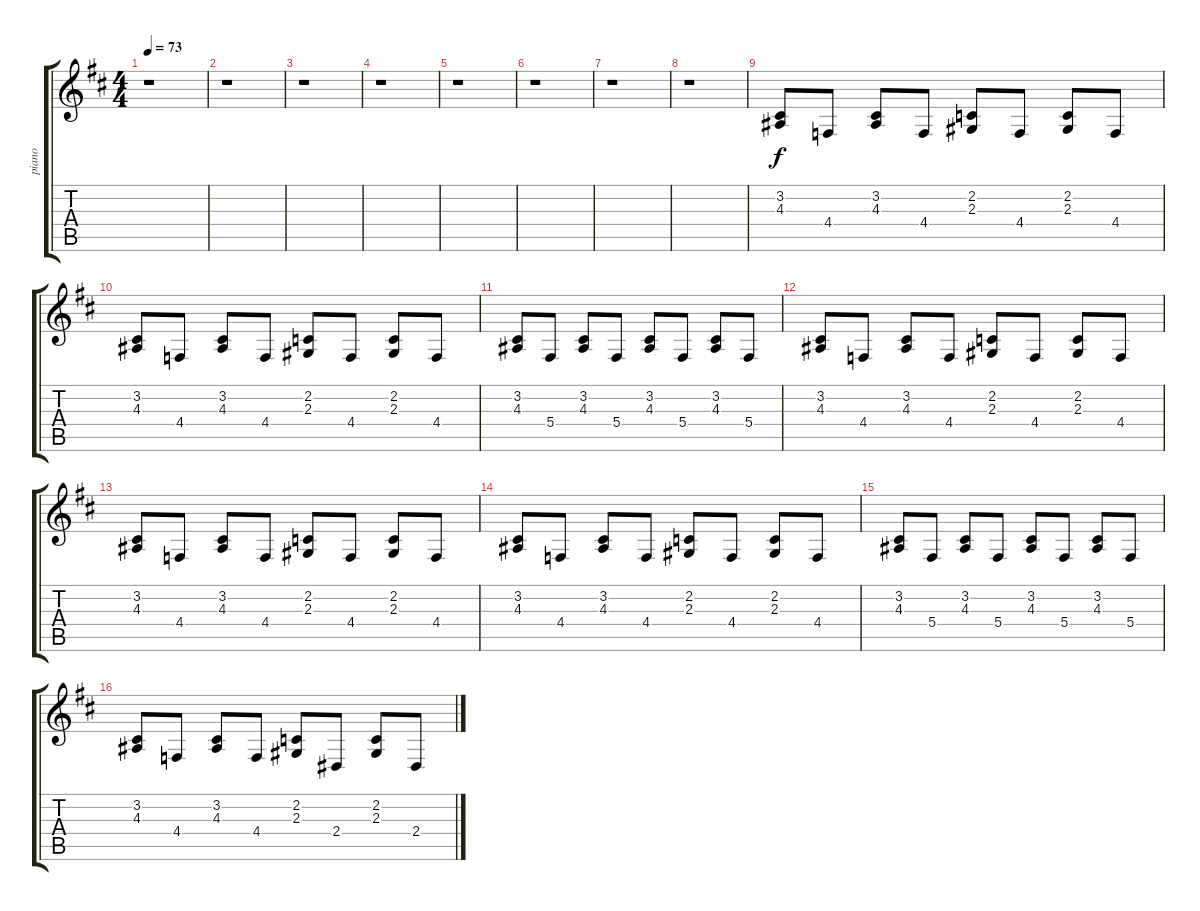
\track ("piano" "piano") {instrument brightacousticpiano}
\staff {score tabs}
\tuning (Eb4 Bb3 Gb3 Db3 Ab2 Eb2) {hide}
\ts (4 4)
\tempo 73
\clef g2
\ks d
r.1{dy f} |
r.1 |
r.1 |
r.1 |
r.1 |
r.1 |
r.1 |
r.1 |
(3.2 4.3).8 4.4.8 (3.2 4.3).8 4.4.8 (2.2 2.3).8 4.4.8 (2.2 2.3).8 4.4.8 |
(3.2 4.3).8 4.4.8 (3.2 4.3).8 4.4.8 (2.2 2.3).8 4.4.8 (2.2 2.3).8 4.4.8 |
(3.2 4.3).8 5.4.8 (3.2 4.3).8 5.4.8 (3.2 4.3).8 5.4.8 (3.2 4.3).8 5.4.8 |
(3.2 4.3).8 4.4.8 (3.2 4.3).8 4.4.8 (2.2 2.3).8 4.4.8 (2.2 2.3).8 4.4.8 |
(3.2 4.3).8 4.4.8 (3.2 4.3).8 4.4.8 (2.2 2.3).8 4.4.8 (2.2 2.3).8 4.4.8 |
(3.2 4.3).8 4.4.8 (3.2 4.3).8 4.4.8 (2.2 2.3).8 4.4.8 (2.2 2.3).8 4.4.8 |
(3.2 4.3).8 5.4.8 (3.2 4.3).8 5.4.8 (3.2 4.3).8 5.4.8 (3.2 4.3).8 5.4.8 |
(3.2 4.3).8 4.4.8 (3.2 4.3).8 4.4.8 (2.2 2.3).8 2.4.8 (2.2 2.3).8 2.4.8
